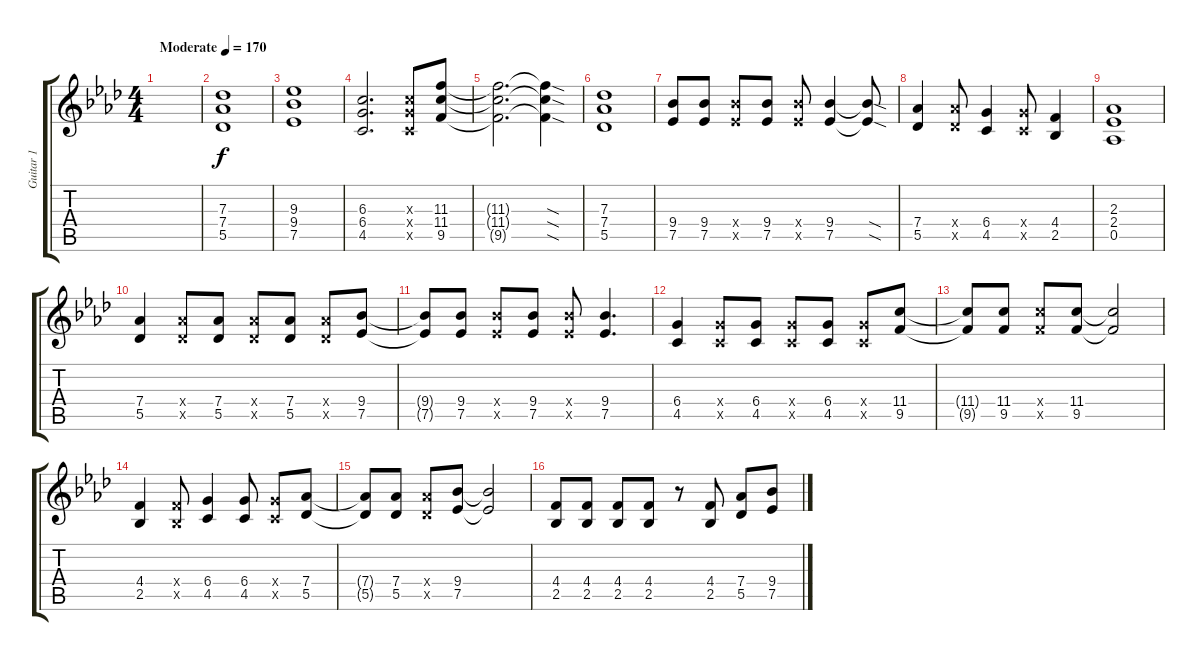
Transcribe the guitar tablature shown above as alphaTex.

\track ("Guitar 1" "Guitar 1") {instrument overdrivenguitar}
\staff {score tabs}
\tuning (Eb4 Bb3 Gb3 Db3 Ab2 Eb2) {hide}
\ts (4 4)
\tempo (170 "Moderate")
\clef g2
\ks ab
|
(7.3 7.4 5.5).1 |
(9.3 9.4 7.5).1 |
(6.3 6.4 4.5).2{d} (6.3{x} 6.4{x} 4.5{x}).8 (11.3 11.4 9.5).8 |
(11.3{t} 11.4{t} 9.5{t}).2{d} (11.3{sod t} 11.4{sod t} 9.5{sod t}).4 |
(7.3 7.4 5.5).1 |
(9.4 7.5).8 (9.4 7.5).8 (9.4{x} 7.5{x}).8 (9.4 7.5).8 (9.4{x} 7.5{x}).8 (9.4 7.5).4 (9.4{sod t} 7.5{sod t}).8 |
(7.4 5.5).4 (7.4{x} 5.5{x}).8 (6.4 4.5).4 (6.4{x} 4.5{x}).8 (4.4 2.5).4 |
(2.3 2.4 0.5).1 |
(7.4 5.5).4 (7.4{x} 5.5{x}).8 (7.4 5.5).8 (7.4{x} 5.5{x}).8 (7.4 5.5).8 (7.4{x} 5.5{x}).8 (9.4 7.5).8 |
(9.4{t} 7.5{t}).8 (9.4 7.5).8 (9.4{x} 7.5{x}).8 (9.4 7.5).8 (9.4{x} 7.5{x}).8 (9.4 7.5).4{d} |
(6.4 4.5).4 (6.4{x} 4.5{x}).8 (6.4 4.5).8 (6.4{x} 4.5{x}).8 (6.4 4.5).8 (6.4{x} 4.5{x}).8 (11.4 9.5).8 |
(11.4{t} 9.5{t}).8 (11.4 9.5).8 (11.4{x} 9.5{x}).8 (11.4 9.5).8 (11.4{t} 9.5{t}).2 |
(4.4 2.5).4 (4.4{x} 2.5{x}).8 (6.4 4.5).4 (6.4 4.5).8 (6.4{x} 4.5{x}).8 (7.4 5.5).8 |
(7.4{t} 5.5{t}).8 (7.4 5.5).8 (7.4{x} 5.5{x}).8 (9.4 7.5).8 (9.4{t} 7.5{t}).2 |
(4.4 2.5).8 (4.4 2.5).8 (4.4 2.5).8 (4.4 2.5).8 r.8 (4.4 2.5).8 (7.4 5.5).8 (9.4 7.5).8
